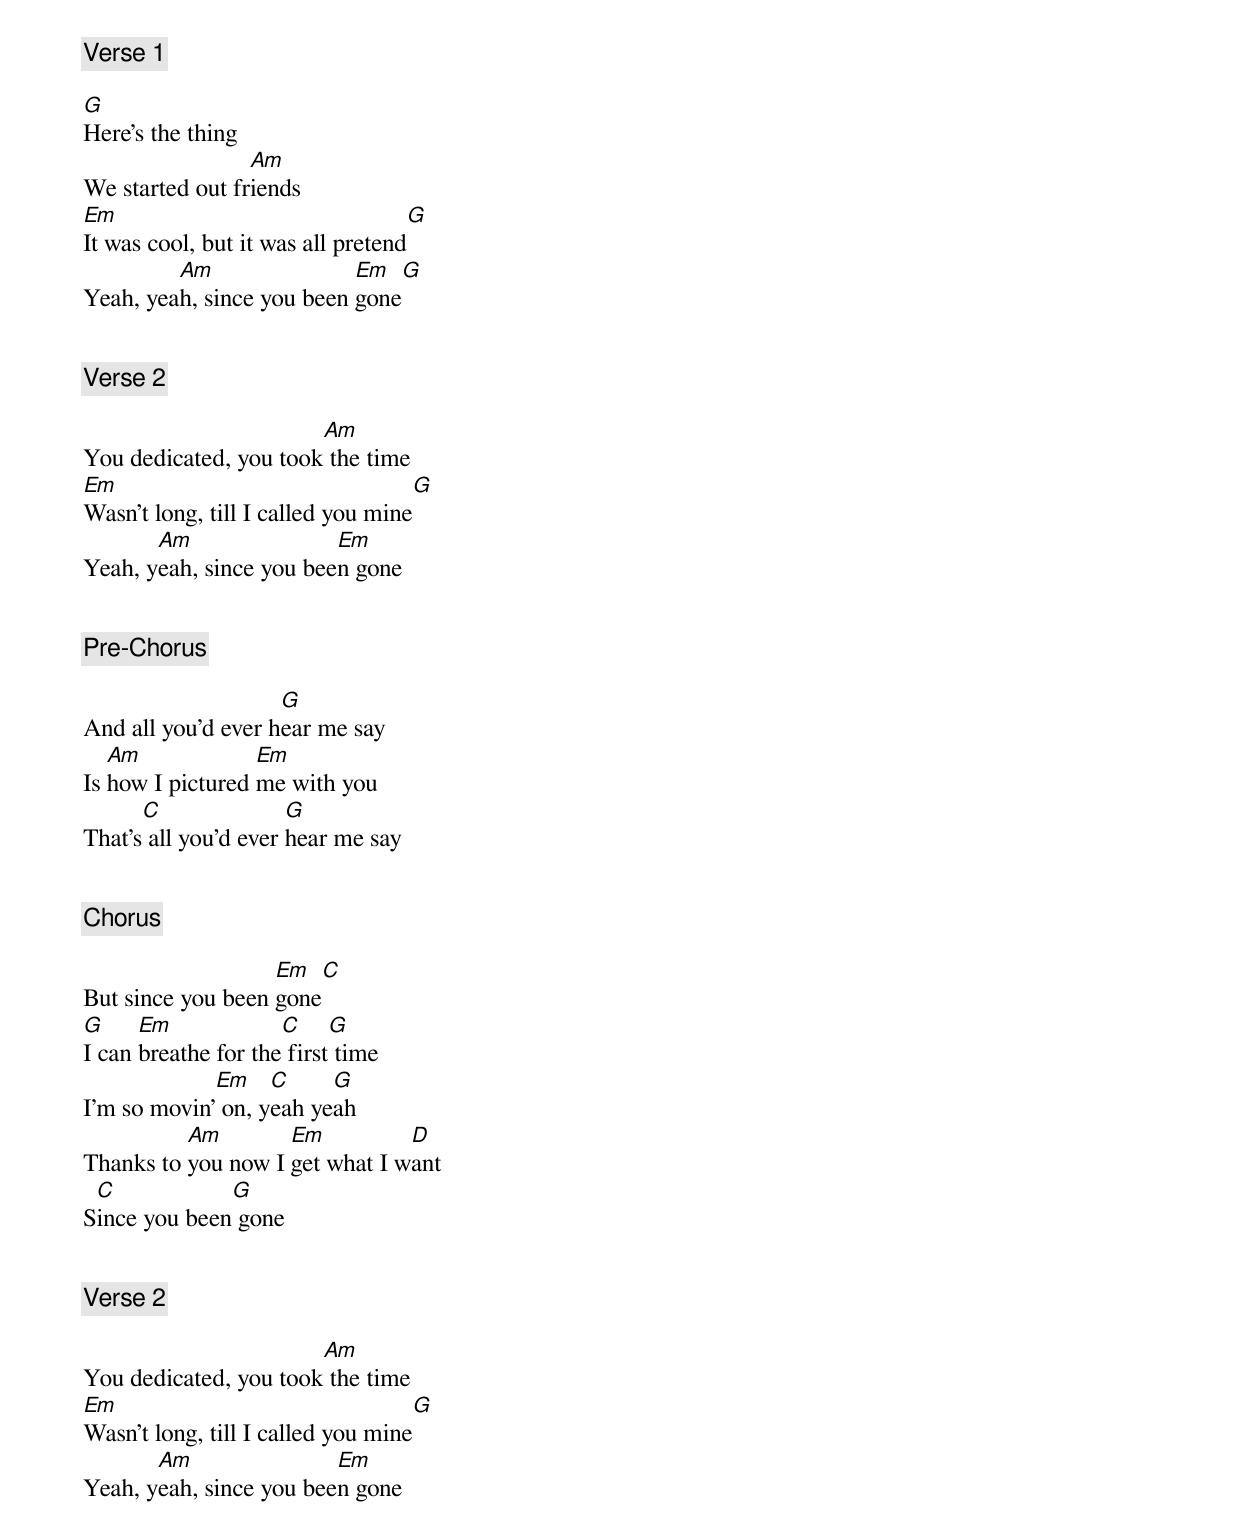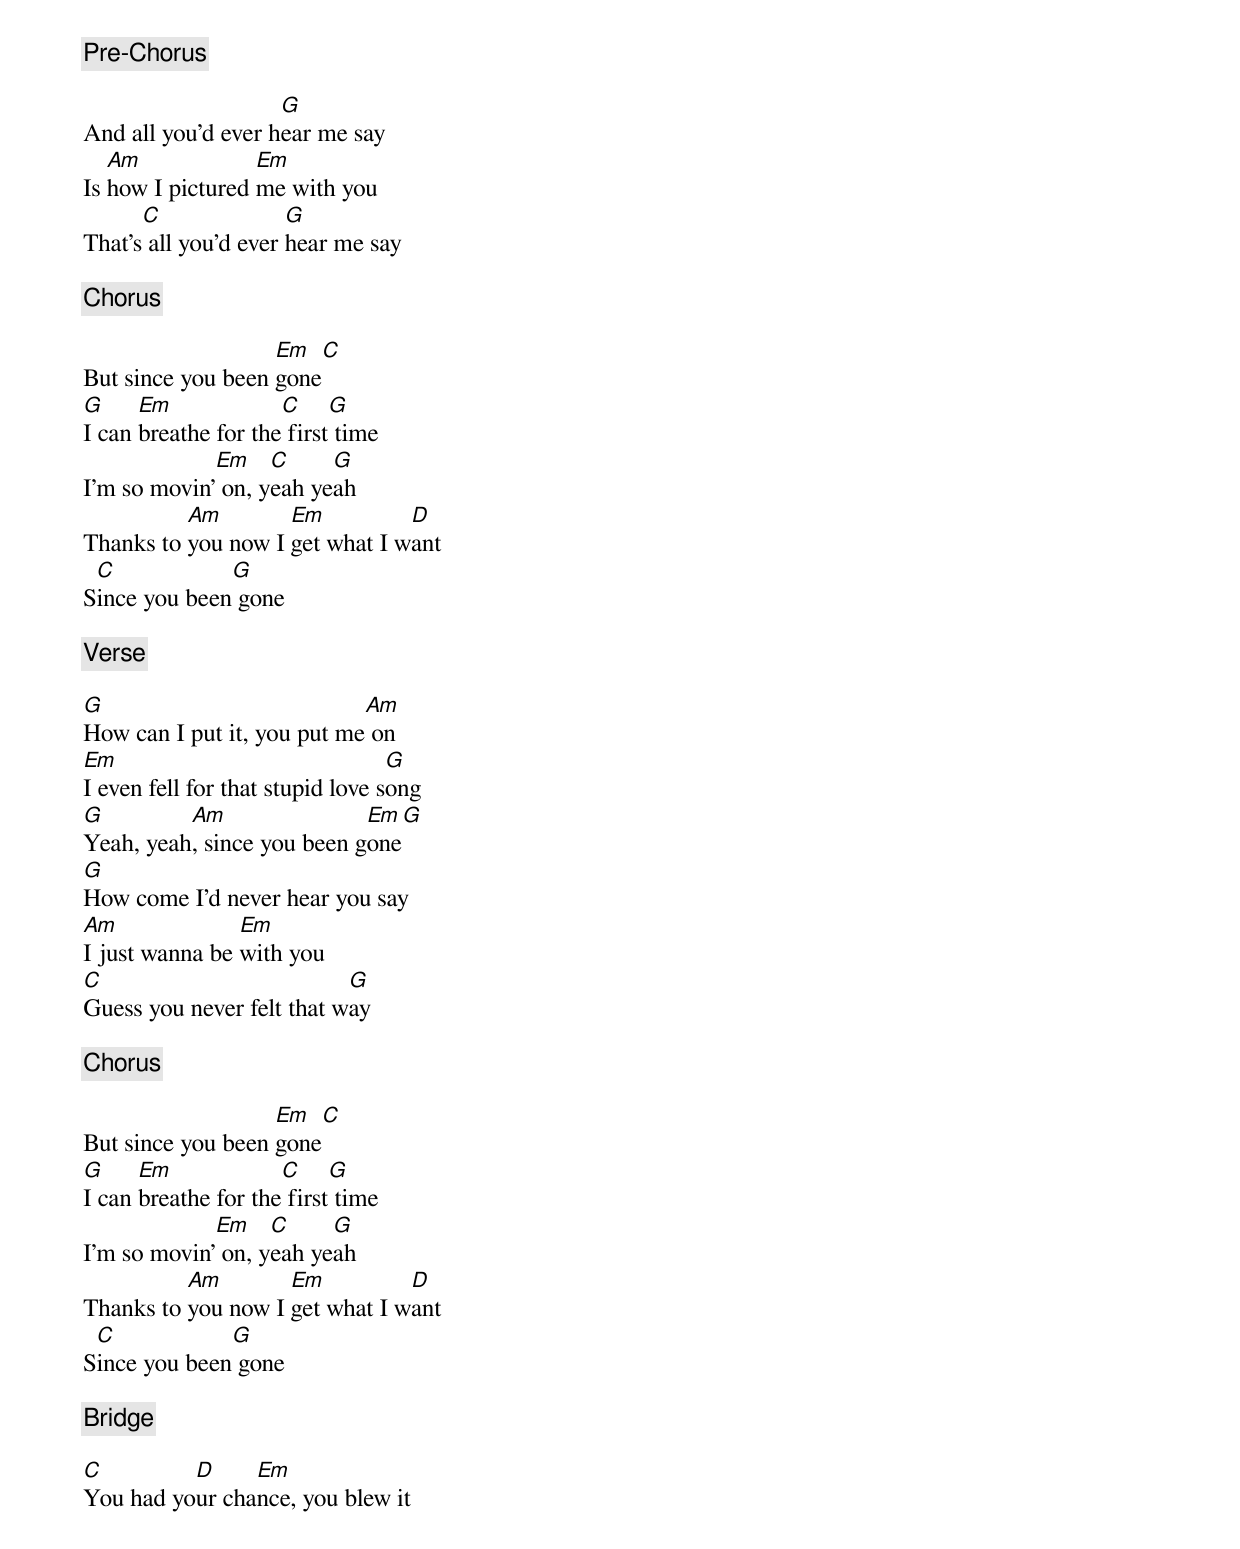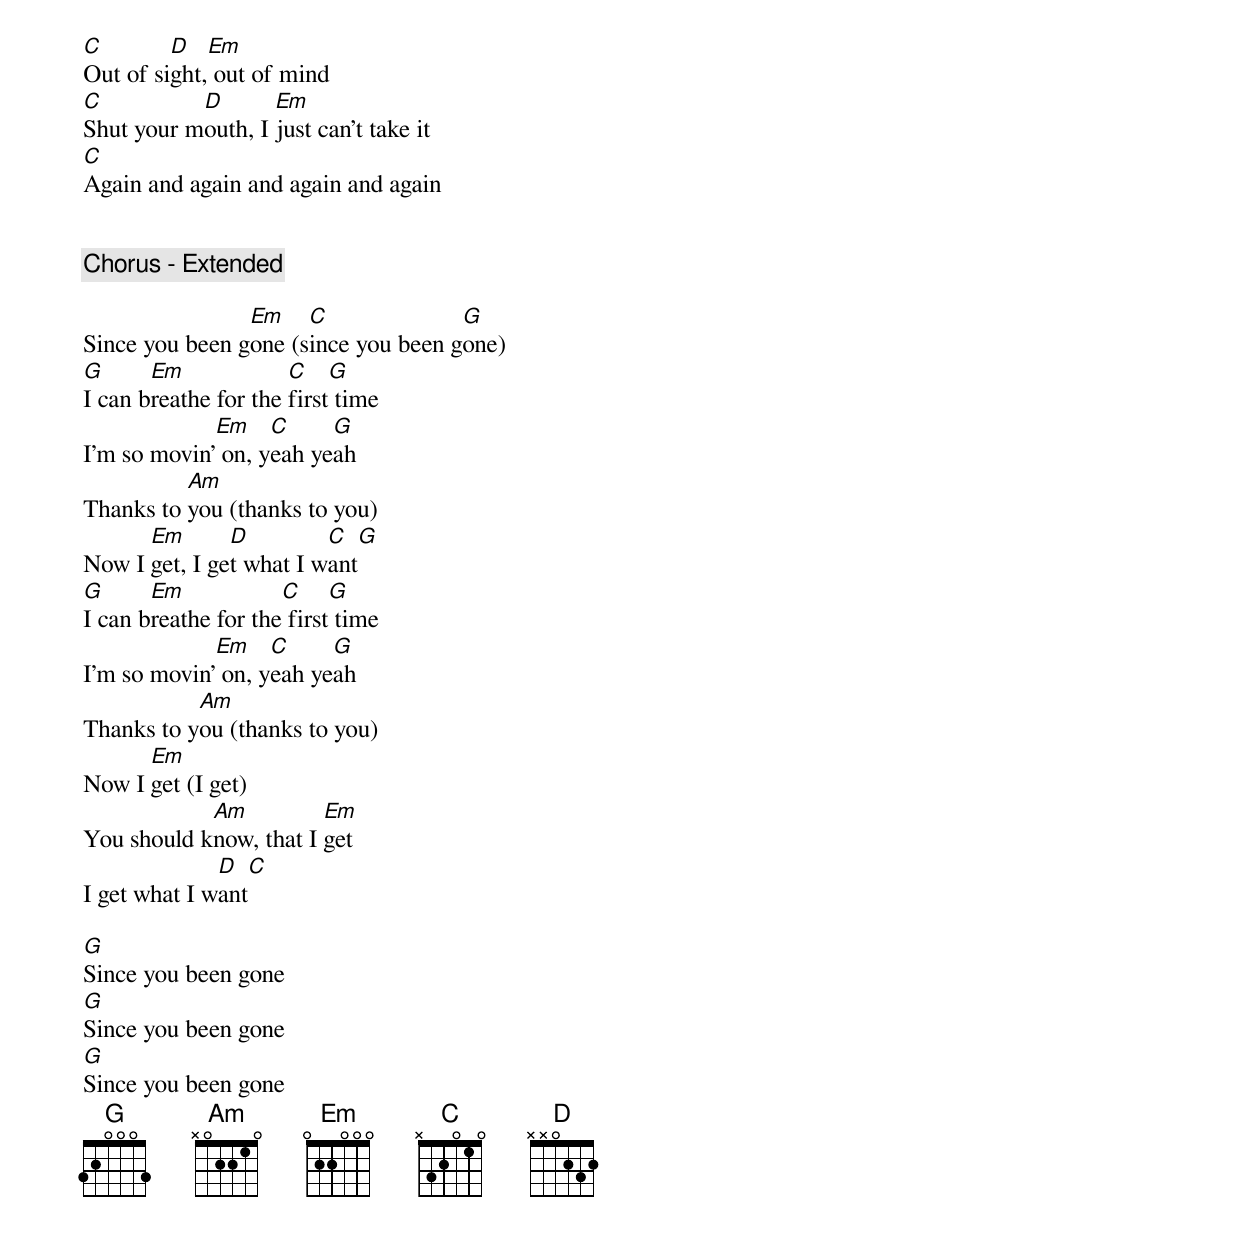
[Verse 1]

G
Here's the thing
                 Am
We started out friends
Em                                  G
It was cool, but it was all pretend
         Am                Em   G
Yeah, yeah, since you been gone


[Verse 2]

                       Am
You dedicated, you took the time
Em                                 G
Wasn't long, till I called you mine
       Am                Em
Yeah, yeah, since you been gone


[Pre-Chorus]

                    G
And all you'd ever hear me say
   Am             Em
Is how I pictured me with you
      C               G
That's all you'd ever hear me say


[Chorus]

                   Em  C
But since you been gone
G     Em             C     G
I can breathe for the first time
             Em    C     G
I'm so movin' on, yeah yeah
          Am        Em          D
Thanks to you now I get what I want
 C            G
Since you been gone


[Verse 2]

                       Am
You dedicated, you took the time
Em                                 G
Wasn't long, till I called you mine
       Am                Em
Yeah, yeah, since you been gone

[Pre-Chorus]

                    G
And all you'd ever hear me say
   Am             Em
Is how I pictured me with you
      C               G
That's all you'd ever hear me say

[Chorus]

                   Em  C
But since you been gone
G     Em             C     G
I can breathe for the first time
             Em    C     G
I'm so movin' on, yeah yeah
          Am        Em          D
Thanks to you now I get what I want
 C            G
Since you been gone

[Verse]

G                           Am
How can I put it, you put me on
Em                                G
I even fell for that stupid love song
G         Am                Em   G
Yeah, yeah, since you been gone
G
How come I'd never hear you say
Am              Em
I just wanna be with you
C                          G
Guess you never felt that way

[Chorus]

                   Em  C
But since you been gone
G     Em             C     G
I can breathe for the first time
             Em    C     G
I'm so movin' on, yeah yeah
          Am        Em          D
Thanks to you now I get what I want
 C            G
Since you been gone

[Bridge]

C         D     Em
You had your chance, you blew it
C        D   Em
Out of sight, out of mind
C          D       Em
Shut your mouth, I just can't take it
C
Again and again and again and again


[Chorus - Extended]

                Em    C              G
Since you been gone (since you been gone)
G      Em             C    G
I can breathe for the first time
             Em    C     G
I'm so movin' on, yeah yeah
          Am
Thanks to you (thanks to you)
      Em       D         C             G
Now I get, I get what I want
G      Em            C     G
I can breathe for the first time
             Em    C     G
I'm so movin' on, yeah yeah
           Am
Thanks to you (thanks to you)
      Em
Now I get (I get)
            Am          Em
You should know, that I get
              D            C
I get what I want

G
Since you been gone
G
Since you been gone
G
Since you been gone
